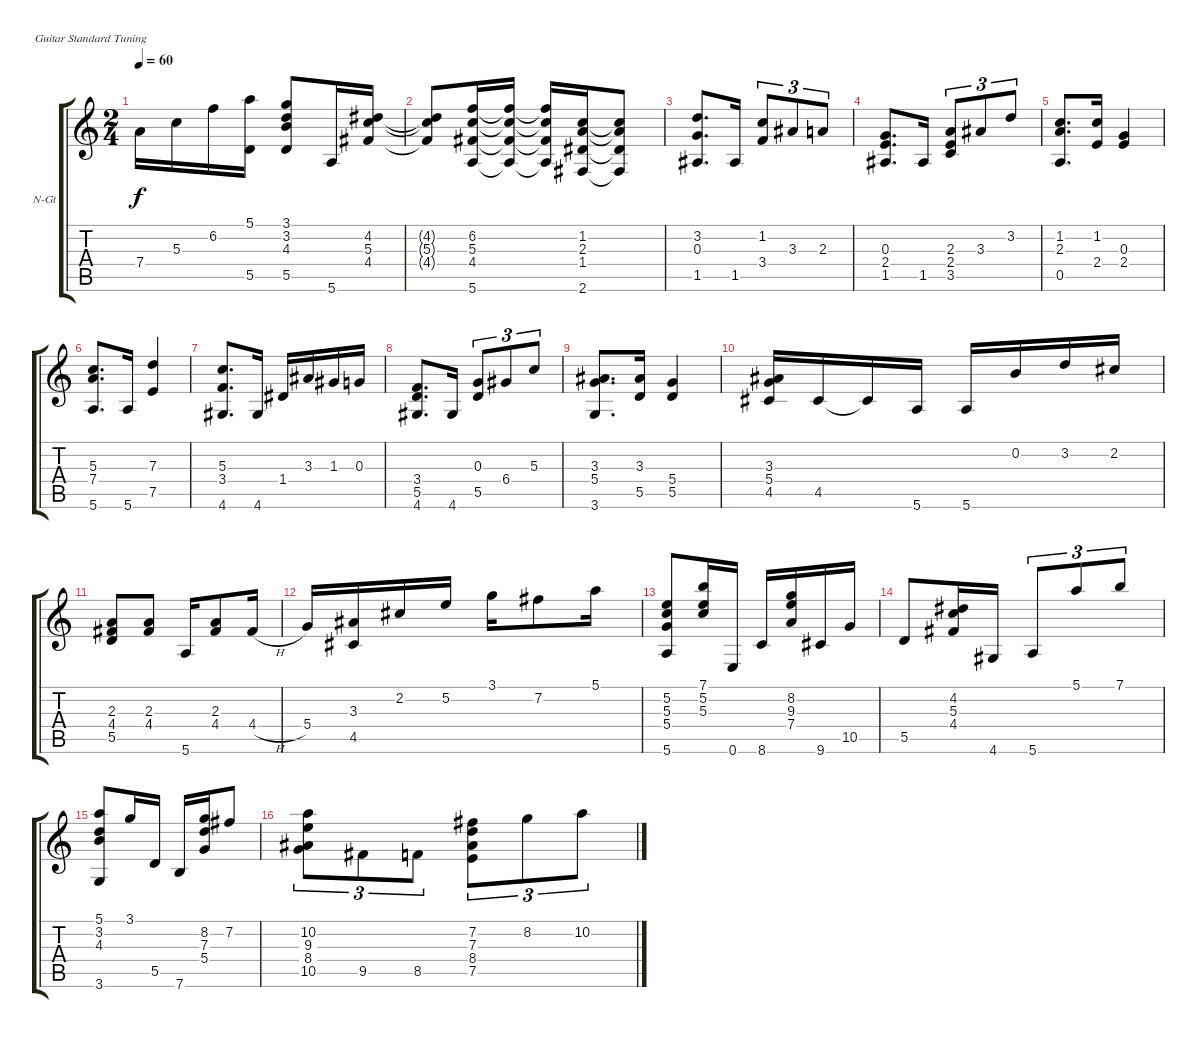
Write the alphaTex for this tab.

\bracketExtendMode groupsimilarinstruments
\firstSystemTrackNameOrientation horizontal
\otherSystemsTrackNameOrientation horizontal
\track ("Guitare" "N-Gt") {instrument acousticguitarnylon}
\staff {score tabs}
\tuning (E4 B3 G3 D3 A2 E2)
\ts (2 4)
\tempo 60
\clef g2
\ks c
7.4.16{dy f} 5.3.16 6.2.16 (5.1 5.5).16 (3.1 3.2 4.3 5.5).8 5.6.16 (4.2 5.3 4.4).16 |
(4.2{t} 5.3{t} 4.4{t}).8 (6.2 5.3 4.4 5.6).16 (6.2{t} 5.3{t} 4.4{t} 5.6{t}).16 (6.2{t} 5.3{t} 4.4{t} 5.6{t}).16 (1.2 2.3 1.4 2.6).16 (1.2{t} 2.3{t} 1.4{t} 2.6{t}).8 |
(3.2 0.3 1.5).8{d} 1.5.16 (1.2 3.4).8{tu (3 2)} 3.3.8{tu (3 2)} 2.3.8{tu (3 2)} |
(0.3 2.4 1.5).8{d} 1.5.16 (2.3 2.4 3.5).8{tu (3 2)} 3.3.8{tu (3 2)} 3.2.8{tu (3 2)} |
(1.2 2.3 0.5).8{d} (1.2 2.4).16 (0.3 2.4).4 |
(5.3 7.4 5.6).8{d} 5.6.16 (7.3 7.5).4 |
(5.3 3.4 4.6).8{d} 4.6.16 1.4.16 3.3.16 1.3.16 0.3.16 |
(3.4 5.5 4.6).8{d} 4.6.16 (0.3 5.5).8{tu (3 2)} 6.4.8{tu (3 2)} 5.3.8{tu (3 2)} |
(3.3 5.4 3.6).8{d} (3.3 5.5).16 (5.4 5.5).4 |
(3.3 5.4 4.5).16 4.5.16 4.5{t}.16 5.6.16 5.6.16 0.2.16 3.2.16 2.2.16 |
(2.3 4.4 5.5).8 (2.3 4.4).8 5.6.16 (2.3 4.4).8 4.4{h}.16 |
5.4.16 (3.3 4.5).16 2.2.16 5.2.16 3.1.16 7.2.8 5.1.16 |
(5.2 5.3 5.4 5.6).8 (7.1 5.2 5.3).16 0.6.16 8.6.16 (8.2 9.3 7.4).16 9.6.16 10.5.16 |
5.5.8 (4.2 5.3 4.4).16 4.6.16 5.6.8{tu (3 2)} 5.1.8{tu (3 2)} 7.1.8{tu (3 2)} |
(5.1 3.2 4.3 3.6).8 3.1.16 5.5.16 7.6.16 (8.2 7.3 5.4).16 7.2.8 |
(10.2 9.3 8.4 10.5).8{tu (3 2)} 9.5.8{tu (3 2)} 8.5.8{tu (3 2)} (7.2 7.3 8.4 7.5).8{tu (3 2)} 8.2.8{tu (3 2)} 10.2.8{tu (3 2)}
